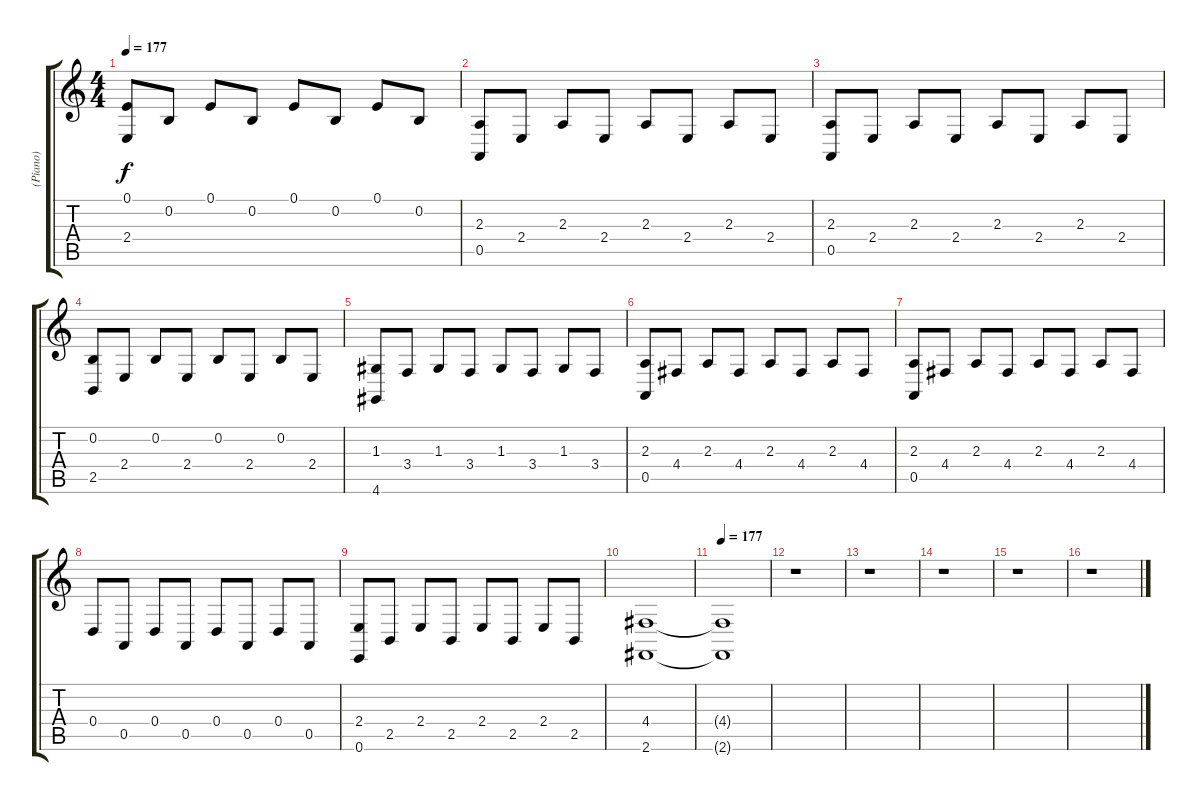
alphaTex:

\track ("(Piano)" "(Piano)") {instrument brightacousticpiano}
\staff {score tabs}
\tuning (E4 B3 G3 D3 A2 E2) {hide}
\ts (4 4)
\tempo 177
\clef g2
\ks c
(0.1 2.4).8{dy f} 0.2.8 0.1.8 0.2.8 0.1.8 0.2.8 0.1.8 0.2.8 |
(2.3 0.5).8 2.4.8 2.3.8 2.4.8 2.3.8 2.4.8 2.3.8 2.4.8 |
(2.3 0.5).8 2.4.8 2.3.8 2.4.8 2.3.8 2.4.8 2.3.8 2.4.8 |
(0.2 2.5).8 2.4.8 0.2.8 2.4.8 0.2.8 2.4.8 0.2.8 2.4.8 |
(1.3 4.6).8 3.4.8 1.3.8 3.4.8 1.3.8 3.4.8 1.3.8 3.4.8 |
(2.3 0.5).8 4.4.8 2.3.8 4.4.8 2.3.8 4.4.8 2.3.8 4.4.8 |
(2.3 0.5).8 4.4.8 2.3.8 4.4.8 2.3.8 4.4.8 2.3.8 4.4.8 |
0.4.8 0.5.8 0.4.8 0.5.8 0.4.8 0.5.8 0.4.8 0.5.8 |
(2.4 0.6).8 2.5.8 2.4.8 2.5.8 2.4.8 2.5.8 2.4.8 2.5.8 |
(4.4 2.6).1 |
\tempo 177
(4.4{t} 2.6{t}).1 |
r.1 |
r.1 |
r.1 |
r.1 |
r.1
